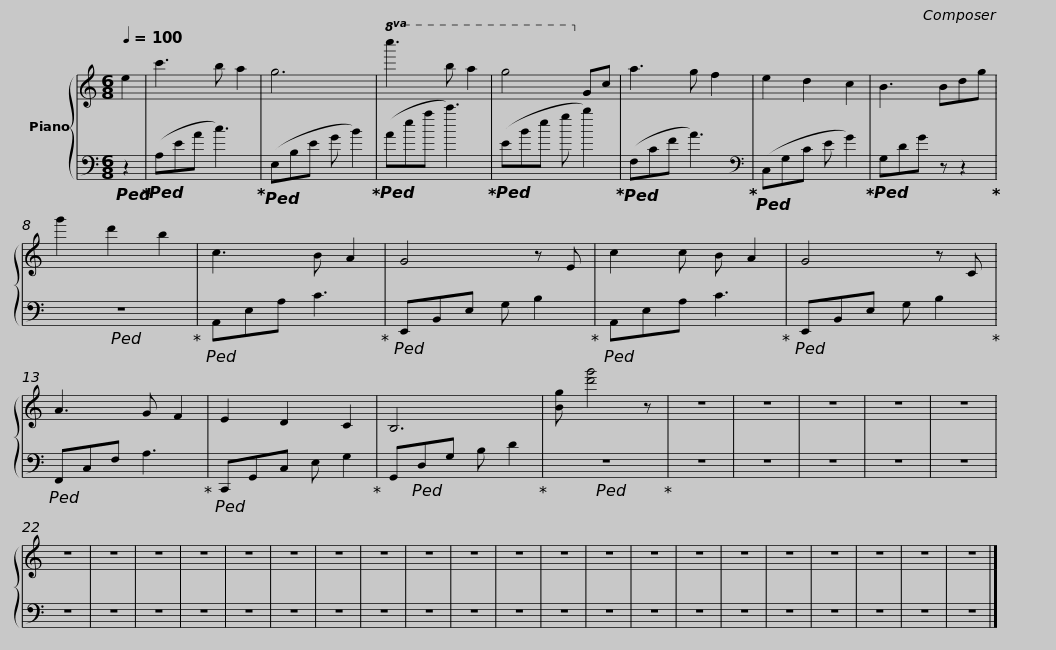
X:1
%%score { 1 | 2 }
L:1/8
Q:1/4=100
M:6/8
I:linebreak $
K:C
V:1 treble
V:2 bass
V:1
 e2 | c'3 b a2 | g6 |!8va(! c''3 b' a'2 | g'4-!8va)! gc | %5
 a3 g f2 | e2 d2 c2 | B3 Bdg |$ g'2 d'2 b2 | c3 B A2 | %10
 G4 z E | c2 c B A2 | G4 z C | A3 G F2 | E2 D2 C2 | %15
 B,6 | [Bg] [d'g']4 z |$ z6 | z6 | z6 | %20
 z6 | z6 | z6 | z6 | z6 | %25
 z6 | z6 | z6 | z6 | z6 | %30
 z6 | z6 | z6 | z6 | z6 | %35
 z6 |$ z6 | z6 | z6 | z6 | %40
 z6 | z6 | z6 |] %43
V:2
!ped! z2!ped-up! |!ped! (A,EA c3)!ped-up! |!ped! (E,B,E G B2)!ped-up! |!ped! (Aea c'3)!ped-up! |!ped! (EBe g b2)!ped-up! | %5
!ped! (F,CF A3)!ped-up! |[K:bass]!ped! (C,G,C E G2)!ped-up! |!ped! G,DG z z2!ped-up! |$!ped! z6!ped-up! |!ped! A,,E,A, C3!ped-up! | %10
!ped! E,,B,,E, G, B,2!ped-up! |!ped! A,,E,A, C3!ped-up! |!ped! E,,B,,E, G, B,2!ped-up! |!ped! F,,C,F, A,3!ped-up! |!ped! C,,G,,C, E, G,2!ped-up! | %15
 G,,!ped!D,G, B, D2!ped-up! |!ped! z6!ped-up! |$ z6 | z6 | z6 | %20
 z6 | z6 | z6 | z6 | z6 | %25
 z6 | z6 | z6 | z6 | z6 | %30
 z6 | z6 | z6 | z6 | z6 | %35
 z6 |$ z6 | z6 | z6 | z6 | %40
 z6 | z6 | z6 |] %43
